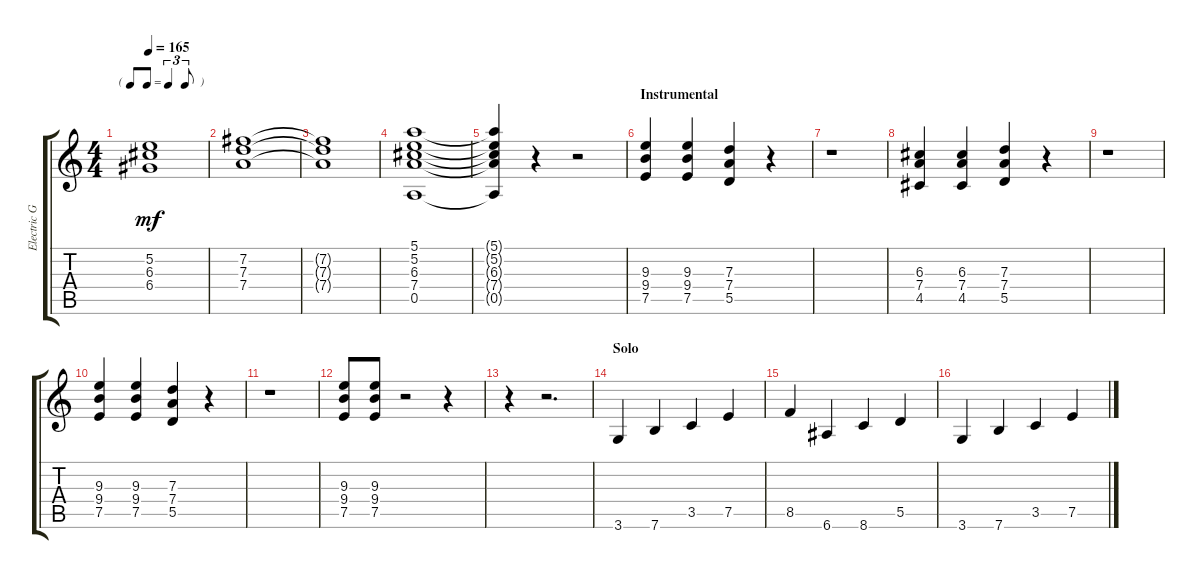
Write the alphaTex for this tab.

\track ("Electric Guitar" "Electric G") {instrument overdrivenguitar}
\staff {score tabs}
\tuning (E4 B3 G3 D3 A2 E2) {hide}
\ts (4 4)
\tf triplet8th
\tempo 165
\clef g2
\ks c
(5.2{t} 6.3{t} 6.4{t}).1{dy mf} |
(7.2 7.3 7.4).1 |
(7.2{t} 7.3{t} 7.4{t}).1 |
(5.1 5.2 6.3 7.4 0.5).1 |
(5.1{t} 5.2{t} 6.3{t} 7.4{t} 0.5{t}).4 r.4 r.2 |
\section ("" "Instrumental")
(9.3 9.4 7.5).4 (9.3 9.4 7.5).4 (7.3 7.4 5.5).4 r.4 |
r.1 |
(6.3 7.4 4.5).4 (6.3 7.4 4.5).4 (7.3 7.4 5.5).4 r.4 |
r.1 |
(9.3 9.4 7.5).4 (9.3 9.4 7.5).4 (7.3 7.4 5.5).4 r.4 |
r.1 |
(9.3 9.4 7.5).8 (9.3 9.4 7.5).8 r.2 r.4 |
r.4 r.2{d} |
\section ("" "Solo")
3.6.4 7.6.4 3.5.4 7.5.4 |
8.5.4 6.6.4 8.6.4 5.5.4 |
3.6.4 7.6.4 3.5.4 7.5.4
